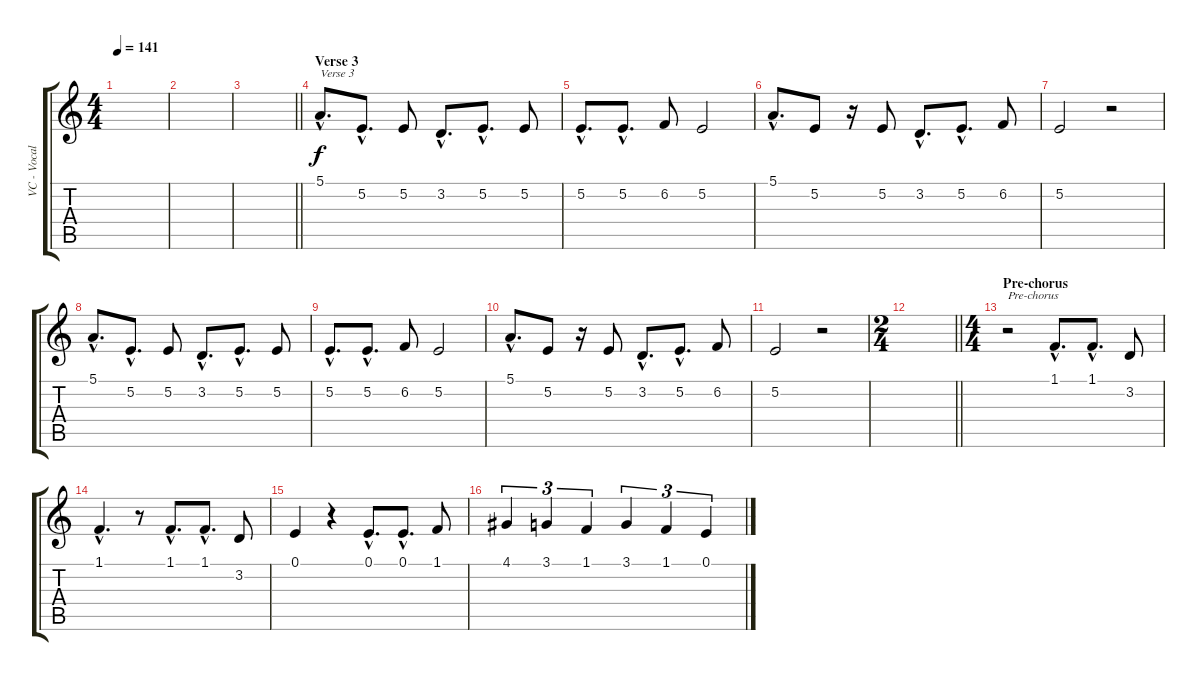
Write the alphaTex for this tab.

\track ("VC - Vocalist" "VC - Vocal") {instrument harmonica}
\staff {score tabs}
\tuning (E4 B3 G3 D3 A2 E2) {hide}
\ts (4 4)
\tempo 141
\clef g2
\ks c
|
|
\barLineRight lightlight
|
\section ("" "Verse 3")
5.1{hac}.8{d txt "Verse 3"} 5.2{hac}.8{d} 5.2.8 3.2{hac}.8{d} 5.2{hac}.8{d} 5.2.8 |
5.2{hac}.8{d} 5.2{hac}.8{d} 6.2.8 5.2.2 |
5.1{hac}.8{d} 5.2.8 r.16 5.2.8 3.2{hac}.8{d} 5.2{hac}.8{d} 6.2.8 |
5.2.2 r.2 |
5.1{hac}.8{d} 5.2{hac}.8{d} 5.2.8 3.2{hac}.8{d} 5.2{hac}.8{d} 5.2.8 |
5.2{hac}.8{d} 5.2{hac}.8{d} 6.2.8 5.2.2 |
5.1{hac}.8{d} 5.2.8 r.16 5.2.8 3.2{hac}.8{d} 5.2{hac}.8{d} 6.2.8 |
5.2.2 r.2 |
\ts (2 4)
\barLineRight lightlight
|
\ts (4 4)
\section ("" "Pre-chorus")
r.2{txt "Pre-chorus"} 1.1{hac}.8{d} 1.1{hac}.8{d} 3.2.8 |
1.1{hac}.4{d} r.8 1.1{hac}.8{d} 1.1{hac}.8{d} 3.2.8 |
0.1.4 r.4 0.1{hac}.8{d} 0.1{hac}.8{d} 1.1.8 |
4.1.4{tu (3 2)} 3.1.4{tu (3 2)} 1.1.4{tu (3 2)} 3.1.4{tu (3 2)} 1.1.4{tu (3 2)} 0.1.4{tu (3 2)}
